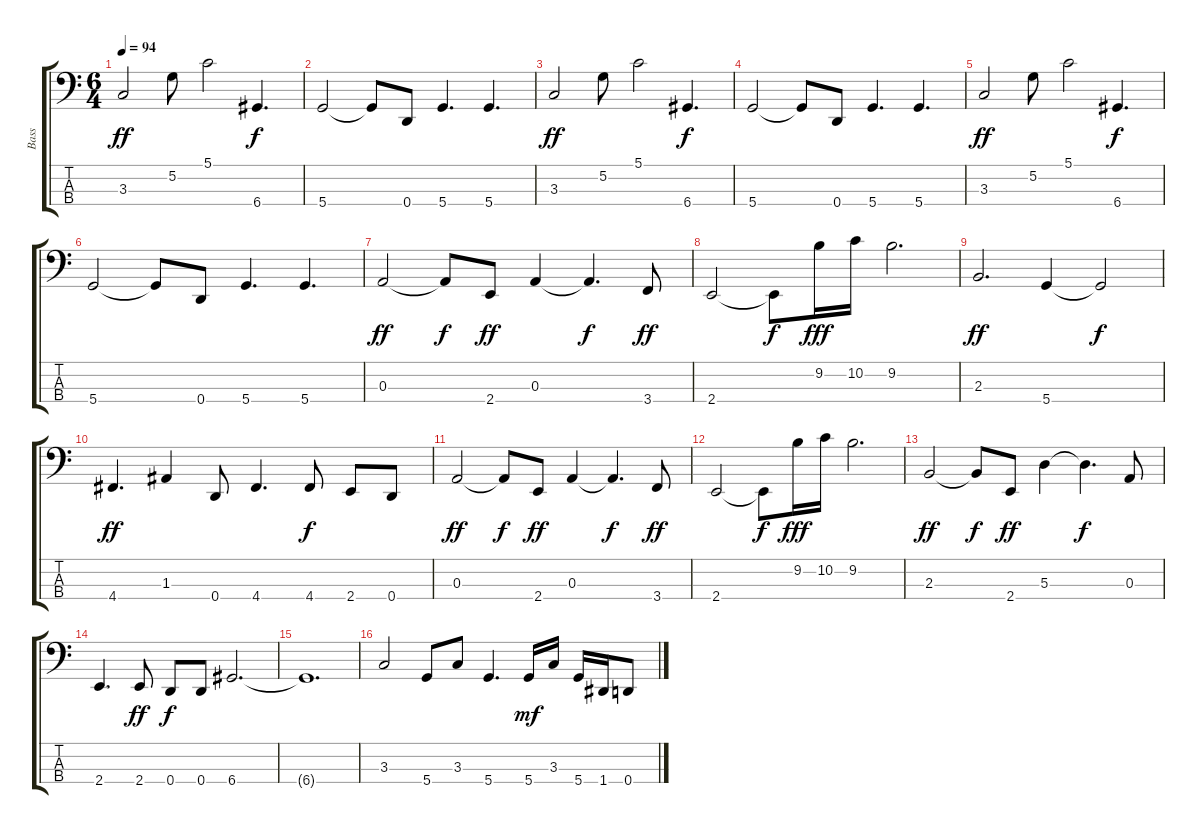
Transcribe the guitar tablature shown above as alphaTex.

\track ("Bass" "Bass") {instrument electricbassfinger}
\staff {score tabs}
\tuning (G2 D2 A1 D1) {hide}
\ts (6 4)
\tempo 94
\clef f4
\ks c
3.3.2{dy ff} 5.2.8 5.1.2 6.4.4{d dy f} |
5.4.2 5.4{t}.8 0.4.8 5.4.4{d} 5.4.4{d} |
3.3.2{dy ff} 5.2.8 5.1.2 6.4.4{d dy f} |
5.4.2 5.4{t}.8 0.4.8 5.4.4{d} 5.4.4{d} |
3.3.2{dy ff} 5.2.8 5.1.2 6.4.4{d dy f} |
5.4.2 5.4{t}.8 0.4.8 5.4.4{d} 5.4.4{d} |
0.3.2{dy ff} 0.3{t}.8{dy f} 2.4.8{dy ff} 0.3.4 0.3{t}.4{d dy f} 3.4.8{dy ff} |
2.4.2 2.4{t}.8{dy f} 9.2.16{dy fff} 10.2.16 9.2.2{d} |
2.3.2{d dy ff} 5.4.4 5.4{t}.2{dy f} |
4.4.4{d dy ff} 1.3.4 0.4.8 4.4.4{d} 4.4.8{dy f} 2.4.8 0.4.8 |
0.3.2{dy ff} 0.3{t}.8{dy f} 2.4.8{dy ff} 0.3.4 0.3{t}.4{d dy f} 3.4.8{dy ff} |
2.4.2 2.4{t}.8{dy f} 9.2.16{dy fff} 10.2.16 9.2.2{d} |
2.3.2{dy ff} 2.3{t}.8{dy f} 2.4.8{dy ff} 5.3.4 5.3{t}.4{d dy f} 0.3.8 |
2.4.4{d} 2.4.8{dy ff} 0.4.8{dy f} 0.4.8 6.4.2{d} |
6.4{t}.1{d} |
3.3.2 5.4.8 3.3.8 5.4.4{d} 5.4.16{dy mf} 3.3.16 5.4.16 1.4.16 0.4.8
